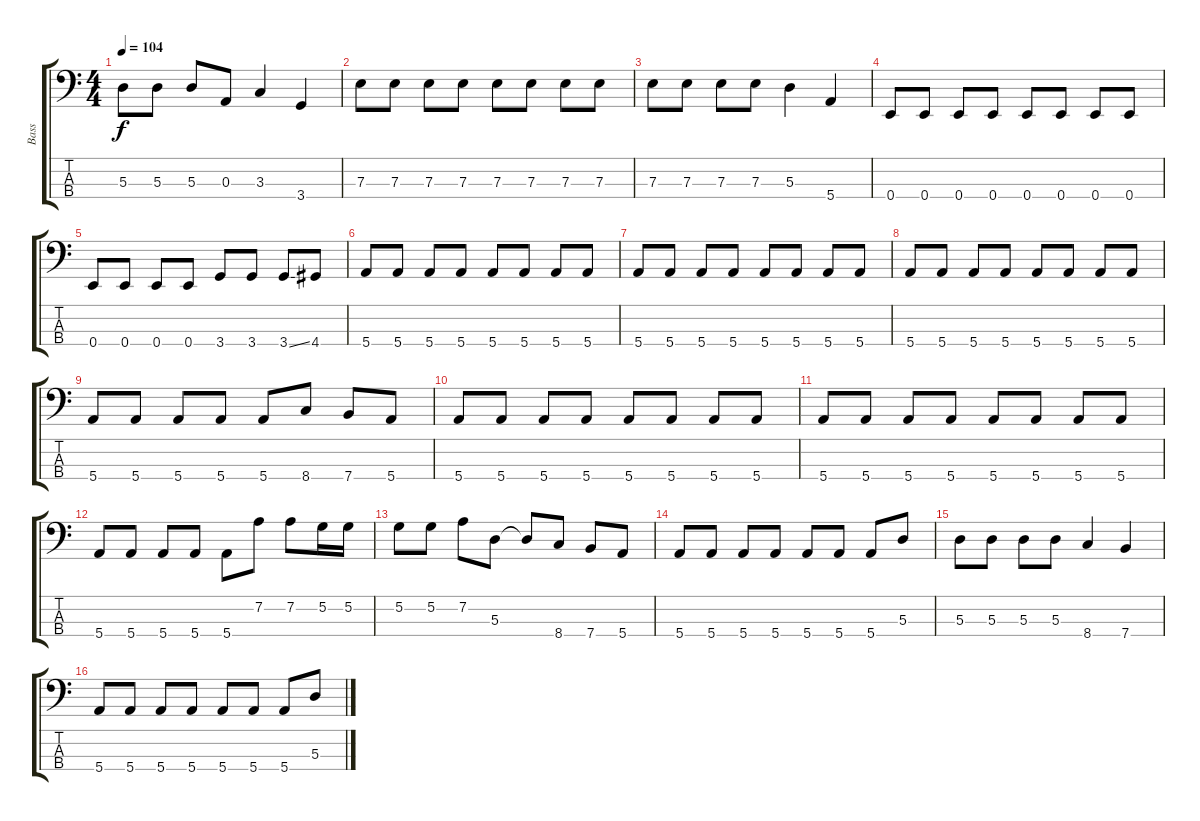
\track ("Bass" "Bass") {instrument electricbasspick}
\staff {score tabs}
\tuning (G2 D2 A1 E1) {hide}
\ts (4 4)
\tempo 104
\clef f4
\ks c
5.3{t}.8{dy f} 5.3.8 5.3.8 0.3.8 3.3.4 3.4.4 |
7.3.8 7.3.8 7.3.8 7.3.8 7.3.8 7.3.8 7.3.8 7.3.8 |
7.3.8 7.3.8 7.3.8 7.3.8 5.3.4 5.4.4 |
0.4.8 0.4.8 0.4.8 0.4.8 0.4.8 0.4.8 0.4.8 0.4.8 |
0.4.8 0.4.8 0.4.8 0.4.8 3.4.8 3.4.8 3.4{ss}.8 4.4.8 |
5.4.8 5.4.8 5.4.8 5.4.8 5.4.8 5.4.8 5.4.8 5.4.8 |
5.4.8 5.4.8 5.4.8 5.4.8 5.4.8 5.4.8 5.4.8 5.4.8 |
5.4.8 5.4.8 5.4.8 5.4.8 5.4.8 5.4.8 5.4.8 5.4.8 |
5.4.8 5.4.8 5.4.8 5.4.8 5.4.8 8.4.8 7.4.8 5.4.8 |
5.4.8 5.4.8 5.4.8 5.4.8 5.4.8 5.4.8 5.4.8 5.4.8 |
5.4.8 5.4.8 5.4.8 5.4.8 5.4.8 5.4.8 5.4.8 5.4.8 |
5.4.8 5.4.8 5.4.8 5.4.8 5.4.8 7.2.8 7.2.8 5.2.16 5.2.16 |
5.2.8 5.2.8 7.2.8 5.3.8 5.3{t}.8 8.4.8 7.4.8 5.4.8 |
5.4.8 5.4.8 5.4.8 5.4.8 5.4.8 5.4.8 5.4.8 5.3.8 |
5.3.8 5.3.8 5.3.8 5.3.8 8.4.4 7.4.4 |
5.4.8 5.4.8 5.4.8 5.4.8 5.4.8 5.4.8 5.4.8 5.3.8
